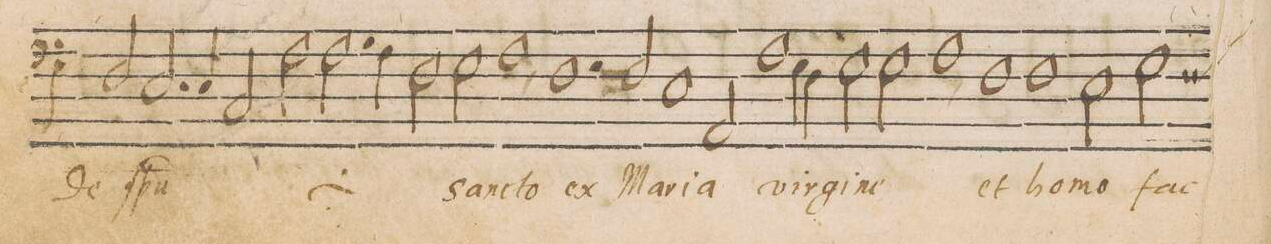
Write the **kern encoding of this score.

**kern	**text
*I"BASSVS	*
*clefF5	*
*k[]	*
*met(C|)	*
*M2/1	*
2D/	De
=77-	=77-
2.C/	ſp(i-
4C/	-ri-
2AA/	-t)u
*	*ij
2F\	de
=78-	=78-
2.F\	ſp(i-
4F\	-ri-
2D\	-t)u
*	*Xij
2E\	sanc-
=79-	=79-
1F,	-to
1.D	ex
=80-	=80-
2D/	Ma-
1C	-ri-
=81-	=81-
2FF/	-a
1F	vir-
4E\	.
4D\	.
=82-	=82-
2E\	-gi-
2E\	-ne
1F,	.
=83-	=83-
1D	et
1D	ho-
=84-	=84-
2C\	-mo
*custos:D	*
2E\	fac-
*-	*-
